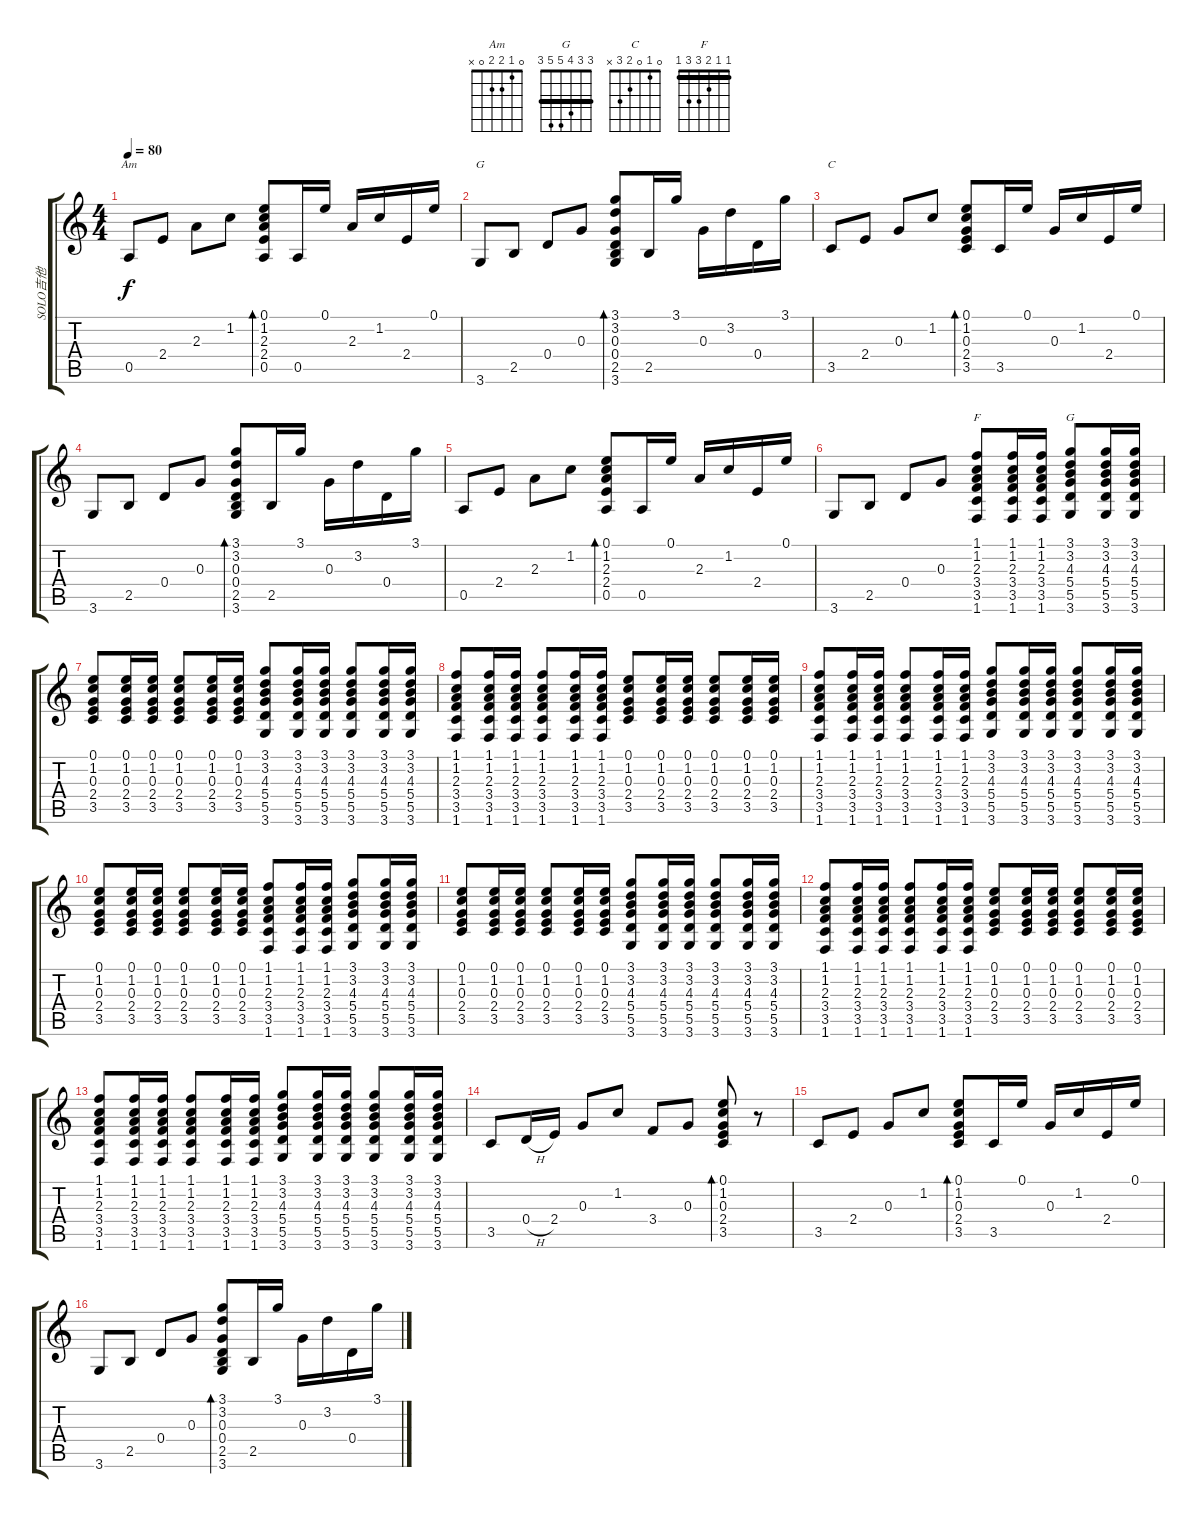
\track ("SOLO吉他" "SOLO吉他") {instrument acousticguitarsteel}
\staff {score tabs}
\tuning (E4 B3 G3 D3 A2 E2) {hide}
\chord ("Am" 0 1 2 2 0 x)
\chord ("G" 3 3 0 0 2 3) {barre 3}
\chord ("C" 0 1 0 2 3 x)
\chord ("F" 1 1 2 3 3 1) {barre 1}
\chord ("G" 3 3 4 5 5 3) {barre 3}
\ts (4 4)
\tempo 80
\clef g2
\ks c
0.5.8{ch "Am" dy f} 2.4.8 2.3.8 1.2.8 (0.1 1.2 2.3 2.4 0.5).8{bd 60} 0.5.16 0.1.16 2.3.16 1.2.16 2.4.16 0.1.16 |
3.6.8{ch "G"} 2.5.8 0.4.8 0.3.8 (3.1 3.2 0.3 0.4 2.5 3.6).8{bd 60} 2.5.16 3.1.16 0.3.16 3.2.16 0.4.16 3.1.16 |
3.5.8{ch "C"} 2.4.8 0.3.8 1.2.8 (0.1 1.2 0.3 2.4 3.5).8{bd 60} 3.5.16 0.1.16 0.3.16 1.2.16 2.4.16 0.1.16 |
3.6.8 2.5.8 0.4.8 0.3.8 (3.1 3.2 0.3 0.4 2.5 3.6).8{bd 60} 2.5.16 3.1.16 0.3.16 3.2.16 0.4.16 3.1.16 |
0.5.8 2.4.8 2.3.8 1.2.8 (0.1 1.2 2.3 2.4 0.5).8{bd 60} 0.5.16 0.1.16 2.3.16 1.2.16 2.4.16 0.1.16 |
3.6.8 2.5.8 0.4.8 0.3.8 (1.1 1.2 2.3 3.4 3.5 1.6).8{ch "F"} (1.1 1.2 2.3 3.4 3.5 1.6).16 (1.1 1.2 2.3 3.4 3.5 1.6).16 (3.1 3.2 4.3 5.4 5.5 3.6).8{ch "G"} (3.1 3.2 4.3 5.4 5.5 3.6).16 (3.1 3.2 4.3 5.4 5.5 3.6).16 |
(0.1 1.2 0.3 2.4 3.5).8 (0.1 1.2 0.3 2.4 3.5).16 (0.1 1.2 0.3 2.4 3.5).16 (0.1 1.2 0.3 2.4 3.5).8 (0.1 1.2 0.3 2.4 3.5).16 (0.1 1.2 0.3 2.4 3.5).16 (3.1 3.2 4.3 5.4 5.5 3.6).8 (3.1 3.2 4.3 5.4 5.5 3.6).16 (3.1 3.2 4.3 5.4 5.5 3.6).16 (3.1 3.2 4.3 5.4 5.5 3.6).8 (3.1 3.2 4.3 5.4 5.5 3.6).16 (3.1 3.2 4.3 5.4 5.5 3.6).16 |
(1.1 1.2 2.3 3.4 3.5 1.6).8 (1.1 1.2 2.3 3.4 3.5 1.6).16 (1.1 1.2 2.3 3.4 3.5 1.6).16 (1.1 1.2 2.3 3.4 3.5 1.6).8 (1.1 1.2 2.3 3.4 3.5 1.6).16 (1.1 1.2 2.3 3.4 3.5 1.6).16 (0.1 1.2 0.3 2.4 3.5).8 (0.1 1.2 0.3 2.4 3.5).16 (0.1 1.2 0.3 2.4 3.5).16 (0.1 1.2 0.3 2.4 3.5).8 (0.1 1.2 0.3 2.4 3.5).16 (0.1 1.2 0.3 2.4 3.5).16 |
(1.1 1.2 2.3 3.4 3.5 1.6).8 (1.1 1.2 2.3 3.4 3.5 1.6).16 (1.1 1.2 2.3 3.4 3.5 1.6).16 (1.1 1.2 2.3 3.4 3.5 1.6).8 (1.1 1.2 2.3 3.4 3.5 1.6).16 (1.1 1.2 2.3 3.4 3.5 1.6).16 (3.1 3.2 4.3 5.4 5.5 3.6).8 (3.1 3.2 4.3 5.4 5.5 3.6).16 (3.1 3.2 4.3 5.4 5.5 3.6).16 (3.1 3.2 4.3 5.4 5.5 3.6).8 (3.1 3.2 4.3 5.4 5.5 3.6).16 (3.1 3.2 4.3 5.4 5.5 3.6).16 |
(0.1 1.2 0.3 2.4 3.5).8 (0.1 1.2 0.3 2.4 3.5).16 (0.1 1.2 0.3 2.4 3.5).16 (0.1 1.2 0.3 2.4 3.5).8 (0.1 1.2 0.3 2.4 3.5).16 (0.1 1.2 0.3 2.4 3.5).16 (1.1 1.2 2.3 3.4 3.5 1.6).8 (1.1 1.2 2.3 3.4 3.5 1.6).16 (1.1 1.2 2.3 3.4 3.5 1.6).16 (3.1 3.2 4.3 5.4 5.5 3.6).8 (3.1 3.2 4.3 5.4 5.5 3.6).16 (3.1 3.2 4.3 5.4 5.5 3.6).16 |
(0.1 1.2 0.3 2.4 3.5).8 (0.1 1.2 0.3 2.4 3.5).16 (0.1 1.2 0.3 2.4 3.5).16 (0.1 1.2 0.3 2.4 3.5).8 (0.1 1.2 0.3 2.4 3.5).16 (0.1 1.2 0.3 2.4 3.5).16 (3.1 3.2 4.3 5.4 5.5 3.6).8 (3.1 3.2 4.3 5.4 5.5 3.6).16 (3.1 3.2 4.3 5.4 5.5 3.6).16 (3.1 3.2 4.3 5.4 5.5 3.6).8 (3.1 3.2 4.3 5.4 5.5 3.6).16 (3.1 3.2 4.3 5.4 5.5 3.6).16 |
(1.1 1.2 2.3 3.4 3.5 1.6).8 (1.1 1.2 2.3 3.4 3.5 1.6).16 (1.1 1.2 2.3 3.4 3.5 1.6).16 (1.1 1.2 2.3 3.4 3.5 1.6).8 (1.1 1.2 2.3 3.4 3.5 1.6).16 (1.1 1.2 2.3 3.4 3.5 1.6).16 (0.1 1.2 0.3 2.4 3.5).8 (0.1 1.2 0.3 2.4 3.5).16 (0.1 1.2 0.3 2.4 3.5).16 (0.1 1.2 0.3 2.4 3.5).8 (0.1 1.2 0.3 2.4 3.5).16 (0.1 1.2 0.3 2.4 3.5).16 |
(1.1 1.2 2.3 3.4 3.5 1.6).8 (1.1 1.2 2.3 3.4 3.5 1.6).16 (1.1 1.2 2.3 3.4 3.5 1.6).16 (1.1 1.2 2.3 3.4 3.5 1.6).8 (1.1 1.2 2.3 3.4 3.5 1.6).16 (1.1 1.2 2.3 3.4 3.5 1.6).16 (3.1 3.2 4.3 5.4 5.5 3.6).8 (3.1 3.2 4.3 5.4 5.5 3.6).16 (3.1 3.2 4.3 5.4 5.5 3.6).16 (3.1 3.2 4.3 5.4 5.5 3.6).8 (3.1 3.2 4.3 5.4 5.5 3.6).16 (3.1 3.2 4.3 5.4 5.5 3.6).16 |
3.5.8 0.4{h}.16 2.4.16 0.3.8 1.2.8 3.4.8 0.3.8 (0.1 1.2 0.3 2.4 3.5).8{bd 60} r.8 |
3.5.8 2.4.8 0.3.8 1.2.8 (0.1 1.2 0.3 2.4 3.5).8{bd 60} 3.5.16 0.1.16 0.3.16 1.2.16 2.4.16 0.1.16 |
3.6.8 2.5.8 0.4.8 0.3.8 (3.1 3.2 0.3 0.4 2.5 3.6).8{bd 60} 2.5.16 3.1.16 0.3.16 3.2.16 0.4.16 3.1.16
